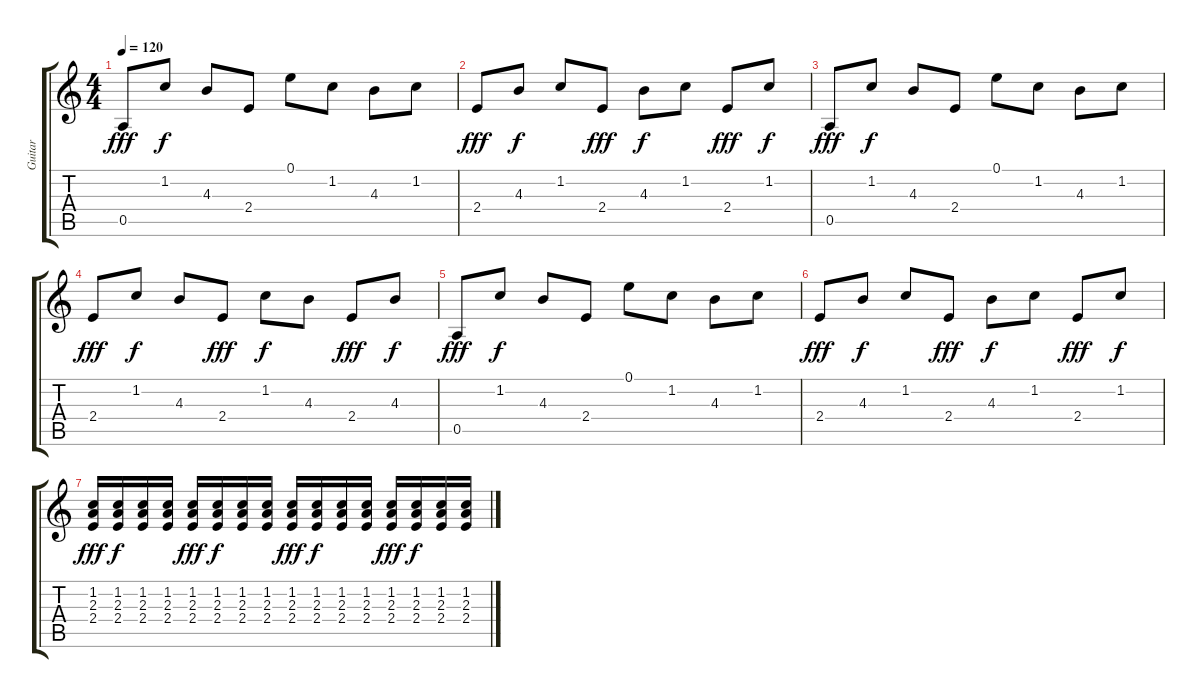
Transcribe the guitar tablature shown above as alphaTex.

\track ("Guitar" "Guitar") {instrument acousticguitarnylon}
\staff {score tabs}
\tuning (E4 B3 G3 D3 A2 E2) {hide}
\ts (4 4)
\tempo 120
\clef g2
\ks c
0.5.8{dy fff} 1.2.8{dy f} 4.3.8 2.4.8 0.1.8 1.2.8 4.3.8 1.2.8 |
2.4.8{dy fff} 4.3.8{dy f} 1.2.8 2.4.8{dy fff} 4.3.8{dy f} 1.2.8 2.4.8{dy fff} 1.2.8{dy f} |
0.5.8{dy fff} 1.2.8{dy f} 4.3.8 2.4.8 0.1.8 1.2.8 4.3.8 1.2.8 |
2.4.8{dy fff} 1.2.8{dy f} 4.3.8 2.4.8{dy fff} 1.2.8{dy f} 4.3.8 2.4.8{dy fff} 4.3.8{dy f} |
0.5.8{dy fff} 1.2.8{dy f} 4.3.8 2.4.8 0.1.8 1.2.8 4.3.8 1.2.8 |
2.4.8{dy fff} 4.3.8{dy f} 1.2.8 2.4.8{dy fff} 4.3.8{dy f} 1.2.8 2.4.8{dy fff} 1.2.8{dy f} |
(1.2 2.3 2.4).16{dy fff} (1.2 2.3 2.4).16{dy f} (1.2 2.3 2.4).16 (1.2 2.3 2.4).16 (1.2 2.3 2.4).16{dy fff} (1.2 2.3 2.4).16{dy f} (1.2 2.3 2.4).16 (1.2 2.3 2.4).16 (1.2 2.3 2.4).16{dy fff} (1.2 2.3 2.4).16{dy f} (1.2 2.3 2.4).16 (1.2 2.3 2.4).16 (1.2 2.3 2.4).16{dy fff} (1.2 2.3 2.4).16{dy f} (1.2 2.3 2.4).16 (1.2 2.3 2.4).16
